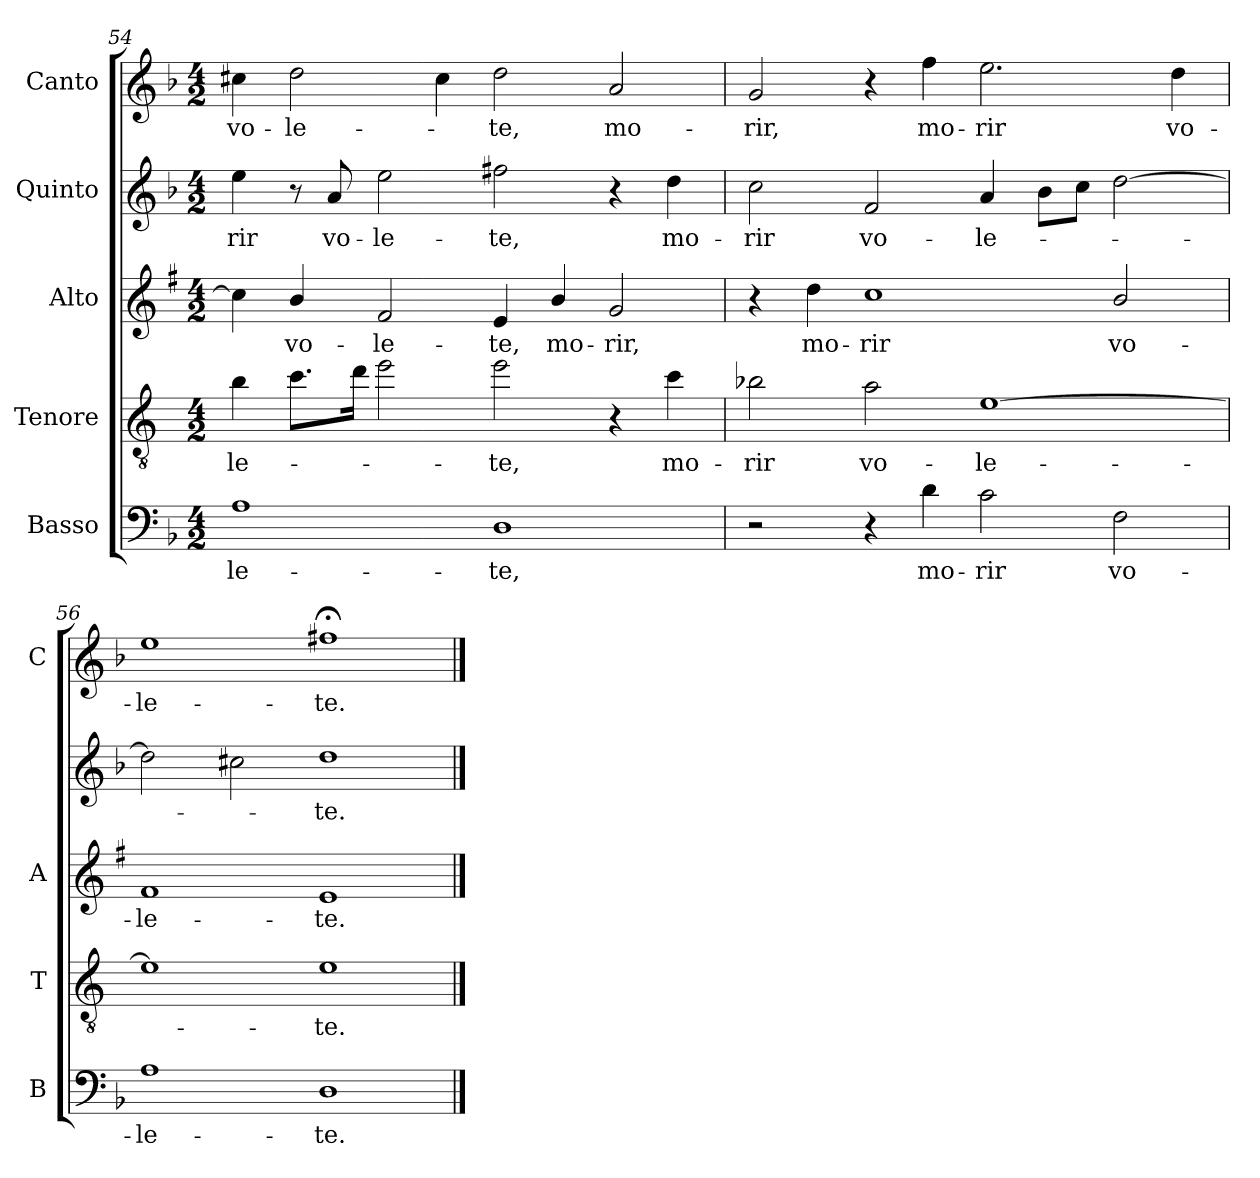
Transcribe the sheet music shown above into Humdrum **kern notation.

**kern	**text	**kern	**text	**kern	**text	**kern	**text	**kern	**text
*part5	*part5	*part4	*part4	*part3	*part3	*part2	*part2	*part1	*part1
*staff5	*staff5	*staff4	*staff4	*staff3	*staff3	*staff2	*staff2	*staff1	*staff1
*I"Basso	*	*I"Tenore	*	*I"Alto	*	*I"Quinto	*	*I"Canto	*
*I'B	*	*I'T	*	*I'A	*	*	*	*I'C	*
!!LO:LB:g=z
*clefF4	*	*clefGv2	*	*clefG2	*	*clefG2	*	*clefG2	*
*	*	*ITrd4c7	*	*ITrd1c2	*	*	*	*	*
*k[b-]	*	*k[b-]	*	*k[b-]	*	*k[b-]	*	*k[b-]	*
*F:	*	*F:	*	*F:	*	*F:	*	*F:	*
*M4/2	*	*M4/2	*	*M4/2	*	*M4/2	*	*M4/2	*
=54	=54	=54	=54	=54	=54	=54	=54	=54	=54
!	!LO:LY:b	!	!LO:LY:b	!	!	!	!LO:LY:b	!	!LO:LY:b
1A	-le-	4e\	-le-	4b-\]	.	4ee\	-rir	4cc#X\	vo-
!	!	!	!	!	!LO:LY:b	!	!	!	!LO:LY:b
.	.	8.f\L	.	4a/	vo-	8r	.	2dd\	-le-
!	!	!	!	!	!	!	!LO:LY:b	!	!
.	.	.	.	.	.	8a/	vo-	.	.
.	.	16g\Jk	.	.	.	.	.	.	.
!	!	!	!	!	!LO:LY:b	!	!LO:LY:b	!	!
.	.	2a\	.	2e/	-le-	2ee\	-le-	.	.
.	.	.	.	.	.	.	.	4cc#\	.
!	!LO:LY:b	!	!LO:LY:b	!	!LO:LY:b	!	!LO:LY:b	!	!LO:LY:b
1D	-te,	2a\	-te,	4d/	-te,	2ff#X\	-te,	2dd\	-te,
!	!	!	!	!	!LO:LY:b	!	!	!	!
.	.	.	.	4a/	mo-	.	.	.	.
!	!	!	!	!	!LO:LY:b	!	!	!	!LO:LY:b
.	.	4r	.	2f/	-rir,	4r	.	2a/	mo-
!	!	!	!LO:LY:b	!	!	!	!LO:LY:b	!	!
.	.	4f\	mo-	.	.	4dd\	mo-	.	.
=55	=55	=55	=55	=55	=55	=55	=55	=55	=55
!	!	!	!LO:LY:b	!	!	!	!LO:LY:b	!	!LO:LY:b
2r	.	2e-X\	-rir	4r	.	2cc\	-rir	2g/	-rir,
!	!	!	!	!	!LO:LY:b	!	!	!	!
.	.	.	.	4cc\	mo-	.	.	.	.
!	!	!	!LO:LY:b	!	!LO:LY:b	!	!LO:LY:b	!	!
4r	.	2d\	vo-	1b-	-rir	2f/	vo-	4r	.
!	!LO:LY:b	!	!	!	!	!	!	!	!LO:LY:b
4d\	mo-	.	.	.	.	.	.	4ff\	mo-
!	!LO:LY:b	!	!LO:LY:b	!	!	!	!LO:LY:b	!	!LO:LY:b
2c\	-rir	[1A	-le-	.	.	4a/	-le-	2.ee\	-rir
.	.	.	.	.	.	8b-\L	.	.	.
.	.	.	.	.	.	8cc\J	.	.	.
!	!LO:LY:b	!	!	!	!LO:LY:b	!	!	!	!
2F\	vo-	.	.	2a/	vo-	[2dd\	.	.	.
!	!	!	!	!	!	!	!	!	!LO:LY:b
.	.	.	.	.	.	.	.	4dd\	vo-
=56	=56	=56	=56	=56	=56	=56	=56	=56	=56
!	!LO:LY:b	!	!	!	!LO:LY:b	!	!	!	!LO:LY:b
1A	-le-	1A]	.	1e	-le-	2dd\]	.	1ee	-le-
.	.	.	.	.	.	2cc#X\	.	.	.
!	!LO:LY:b	!	!LO:LY:b	!	!LO:LY:b	!	!LO:LY:b	!	!LO:LY:b
1D	-te.	1A	-te.	1d	-te.	1dd	-te.	1ff#X;<	-te.
==	==	==	==	==	==	==	==	==	==
*-	*-	*-	*-	*-	*-	*-	*-	*-	*-
